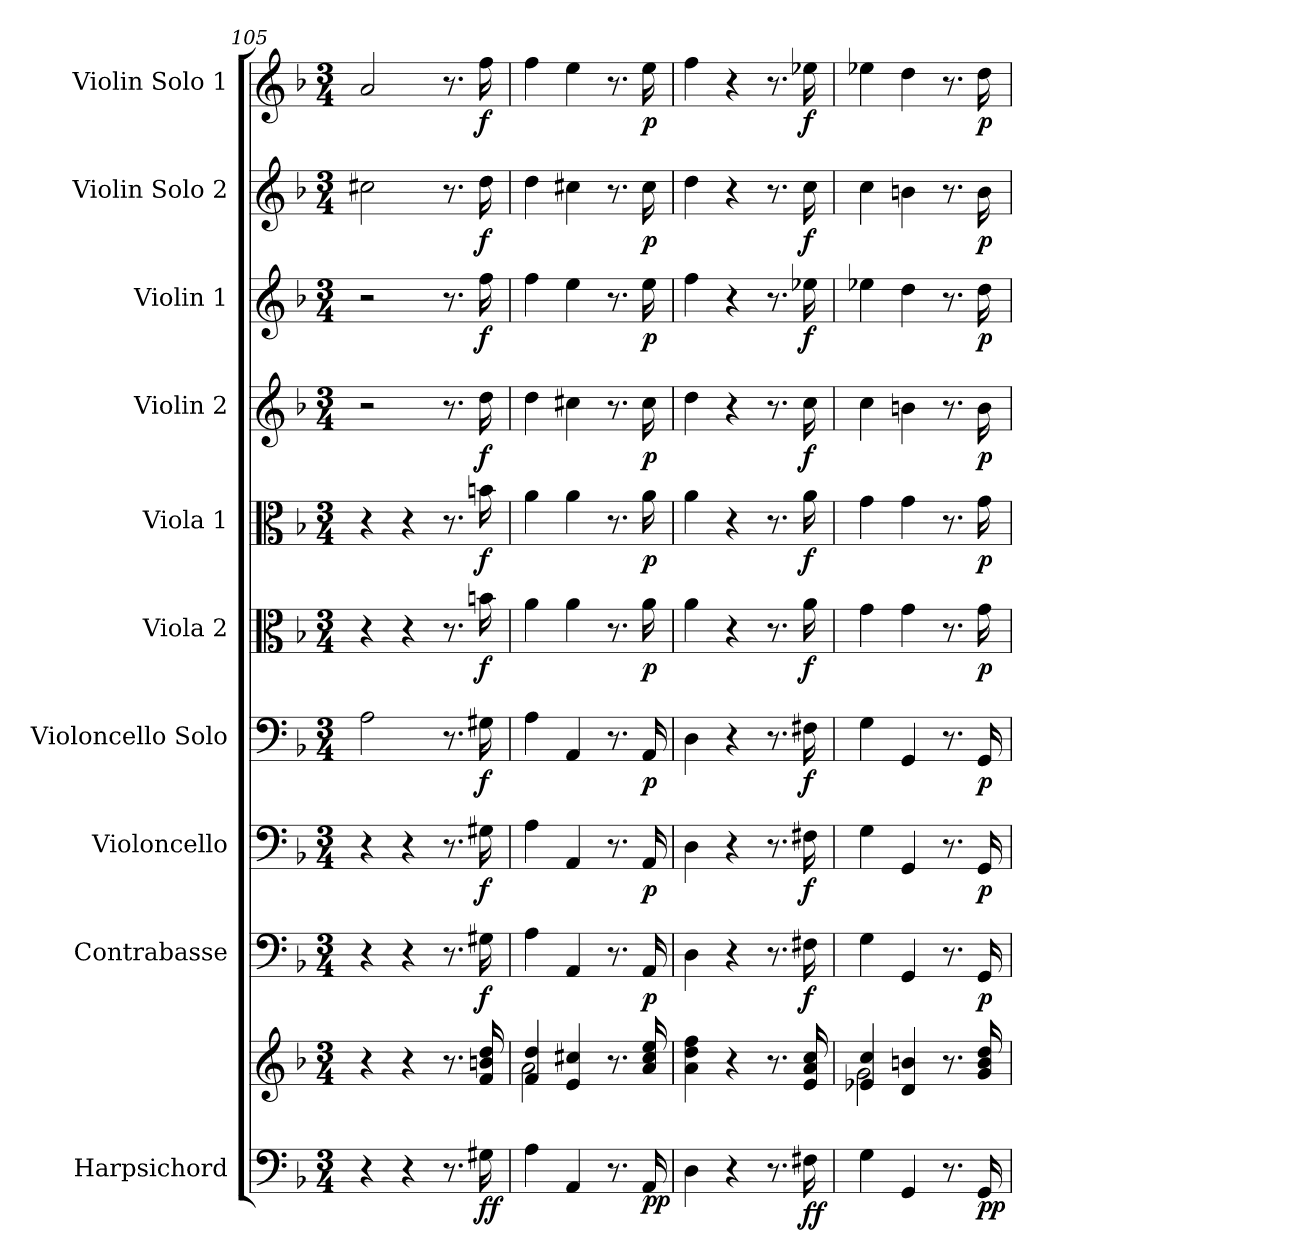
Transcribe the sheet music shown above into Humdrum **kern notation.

**kern	**kern	**dynam	**kern	**dynam	**kern	**dynam	**kern	**dynam	**kern	**dynam	**kern	**dynam	**kern	**dynam	**kern	**dynam	**kern	**dynam	**kern	**dynam
*part10	*part10	*part10	*part9	*part9	*part8	*part8	*part7	*part7	*part6	*part6	*part5	*part5	*part4	*part4	*part3	*part3	*part2	*part2	*part1	*part1
*staff11	*staff10	*staff10/11	*staff9	*staff9	*staff8	*staff8	*staff7	*staff7	*staff6	*staff6	*staff5	*staff5	*staff4	*staff4	*staff3	*staff3	*staff2	*staff2	*staff1	*staff1
*I"Harpsichord	*	*	*I"Contrabasse	*	*I"Violoncello	*	*I"Violoncello Solo	*	*I"Viola 2	*	*I"Viola 1	*	*I"Violin 2	*	*I"Violin 1	*	*I"Violin Solo 2	*	*I"Violin Solo 1	*
*I'Hch.	*	*	*I'Cbs.	*	*	*	*I'Vc.	*	*	*	*	*	*	*	*	*	*I'Vln.	*	*I'Vln.	*
*clefF4	*clefG2	*	*clefF4	*	*clefF4	*	*clefF4	*	*clefC3	*	*clefC3	*	*clefG2	*	*clefG2	*	*clefG2	*	*clefG2	*
*	*	*	*ITrd7c12	*	*	*	*	*	*	*	*	*	*	*	*	*	*	*	*	*
*k[b-]	*k[b-]	*	*k[b-]	*	*k[b-]	*	*k[b-]	*	*k[b-]	*	*k[b-]	*	*k[b-]	*	*k[b-]	*	*k[b-]	*	*k[b-]	*
*M3/4	*M3/4	*	*M3/4	*	*M3/4	*	*M3/4	*	*M3/4	*	*M3/4	*	*M3/4	*	*M3/4	*	*M3/4	*	*M3/4	*
=105	=105	=105	=105	=105	=105	=105	=105	=105	=105	=105	=105	=105	=105	=105	=105	=105	=105	=105	=105	=105
4r	4r	.	4r	.	4r	.	2A\	.	4r	.	4r	.	2r	.	2r	.	2cc#X\	.	2a/	.
4r	4r	.	4r	.	4r	.	.	.	4r	.	4r	.	.	.	.	.	.	.	.	.
8.r	8.r	.	8.r	.	8.r	.	8.r	.	8.r	.	8.r	.	8.r	.	8.r	.	8.r	.	8.r	.
!	!	!LO:DY:b=2	!	!	!	!	!	!	!	!	!	!	!	!	!	!	!	!	!	!
!	!	!LO:DY:n=1:b	!	!LO:DY:b	!	!LO:DY:b	!	!LO:DY:b	!	!LO:DY:b	!	!LO:DY:b	!	!LO:DY:b	!	!LO:DY:b	!	!LO:DY:b	!	!LO:DY:b
16G#X\	16f/ 16bn/ 16dd/	f f	16GG#X\	f	16G#X\	f	16G#X\	f	16bn\	f	16bn\	f	16dd\	f	16ff\	f	16dd\	f	16ff\	f
!!LO:PB:g=z
=106	=106	=106	=106	=106	=106	=106	=106	=106	=106	=106	=106	=106	=106	=106	=106	=106	=106	=106	=106	=106
*	*^	*	*	*	*	*	*	*	*	*	*	*	*	*	*	*	*	*	*	*
4A\	4f/ 4dd/	2a\	.	4AA\	.	4A\	.	4A\	.	4a\	.	4a\	.	4dd\	.	4ff\	.	4dd\	.	4ff\	.
4AA/	4e/ 4cc#X/	.	.	4AAA/	.	4AA/	.	4AA/	.	4a\	.	4a\	.	4cc#X\	.	4ee\	.	4cc#X\	.	4ee\	.
8.r	8.r	4ryy	.	8.r	.	8.r	.	8.r	.	8.r	.	8.r	.	8.r	.	8.r	.	8.r	.	8.r	.
!	!	!	!LO:DY:b=2	!	!	!	!	!	!	!	!	!	!	!	!	!	!	!	!	!	!
!	!	!	!LO:DY:n=1:b	!	!LO:DY:b	!	!LO:DY:b	!	!LO:DY:b	!	!LO:DY:b	!	!LO:DY:b	!	!LO:DY:b	!	!LO:DY:b	!	!LO:DY:b	!	!LO:DY:b
16AA/	16a/ 16cc#/ 16ee/	.	p p	16AAA/	p	16AA/	p	16AA/	p	16a\	p	16a\	p	16cc#\	p	16ee\	p	16cc#\	p	16ee\	p
*	*v	*v	*	*	*	*	*	*	*	*	*	*	*	*	*	*	*	*	*	*	*
=107	=107	=107	=107	=107	=107	=107	=107	=107	=107	=107	=107	=107	=107	=107	=107	=107	=107	=107	=107	=107
4D\	4a\ 4dd\ 4ff\	.	4DD\	.	4D\	.	4D\	.	4a\	.	4a\	.	4dd\	.	4ff\	.	4dd\	.	4ff\	.
4r	4r	.	4r	.	4r	.	4r	.	4r	.	4r	.	4r	.	4r	.	4r	.	4r	.
8.r	8.r	.	8.r	.	8.r	.	8.r	.	8.r	.	8.r	.	8.r	.	8.r	.	8.r	.	8.r	.
!	!	!LO:DY:b=2	!	!	!	!	!	!	!	!	!	!	!	!	!	!	!	!	!	!
!	!	!LO:DY:n=1:b	!	!LO:DY:b	!	!LO:DY:b	!	!LO:DY:b	!	!LO:DY:b	!	!LO:DY:b	!	!LO:DY:b	!	!LO:DY:b	!	!LO:DY:b	!	!LO:DY:b
16F#X\	16e/ 16a/ 16cc/	f f	16FF#X\	f	16F#X\	f	16F#X\	f	16a\	f	16a\	f	16cc\	f	16ee-X\	f	16cc\	f	16ee-X\	f
=108	=108	=108	=108	=108	=108	=108	=108	=108	=108	=108	=108	=108	=108	=108	=108	=108	=108	=108	=108	=108
*	*^	*	*	*	*	*	*	*	*	*	*	*	*	*	*	*	*	*	*	*
4G\	4e-X/ 4cc/	2g\	.	4GG\	.	4G\	.	4G\	.	4g\	.	4g\	.	4cc\	.	4ee-X\	.	4cc\	.	4ee-X\	.
4GG/	4d/ 4bn/	.	.	4GGG/	.	4GG/	.	4GG/	.	4g\	.	4g\	.	4bn\	.	4dd\	.	4bn\	.	4dd\	.
8.r	8.r	4ryy	.	8.r	.	8.r	.	8.r	.	8.r	.	8.r	.	8.r	.	8.r	.	8.r	.	8.r	.
!	!	!	!LO:DY:b=2	!	!	!	!	!	!	!	!	!	!	!	!	!	!	!	!	!	!
!	!	!	!LO:DY:n=1:b	!	!LO:DY:b	!	!LO:DY:b	!	!LO:DY:b	!	!LO:DY:b	!	!LO:DY:b	!	!LO:DY:b	!	!LO:DY:b	!	!LO:DY:b	!	!LO:DY:b
16GG/	16g/ 16b/ 16dd/	.	p p	16GGG/	p	16GG/	p	16GG/	p	16g\	p	16g\	p	16b\	p	16dd\	p	16b\	p	16dd\	p
*	*v	*v	*	*	*	*	*	*	*	*	*	*	*	*	*	*	*	*	*	*	*
=	=	=	=	=	=	=	=	=	=	=	=	=	=	=	=	=	=	=	=	=
*-	*-	*-	*-	*-	*-	*-	*-	*-	*-	*-	*-	*-	*-	*-	*-	*-	*-	*-	*-	*-
